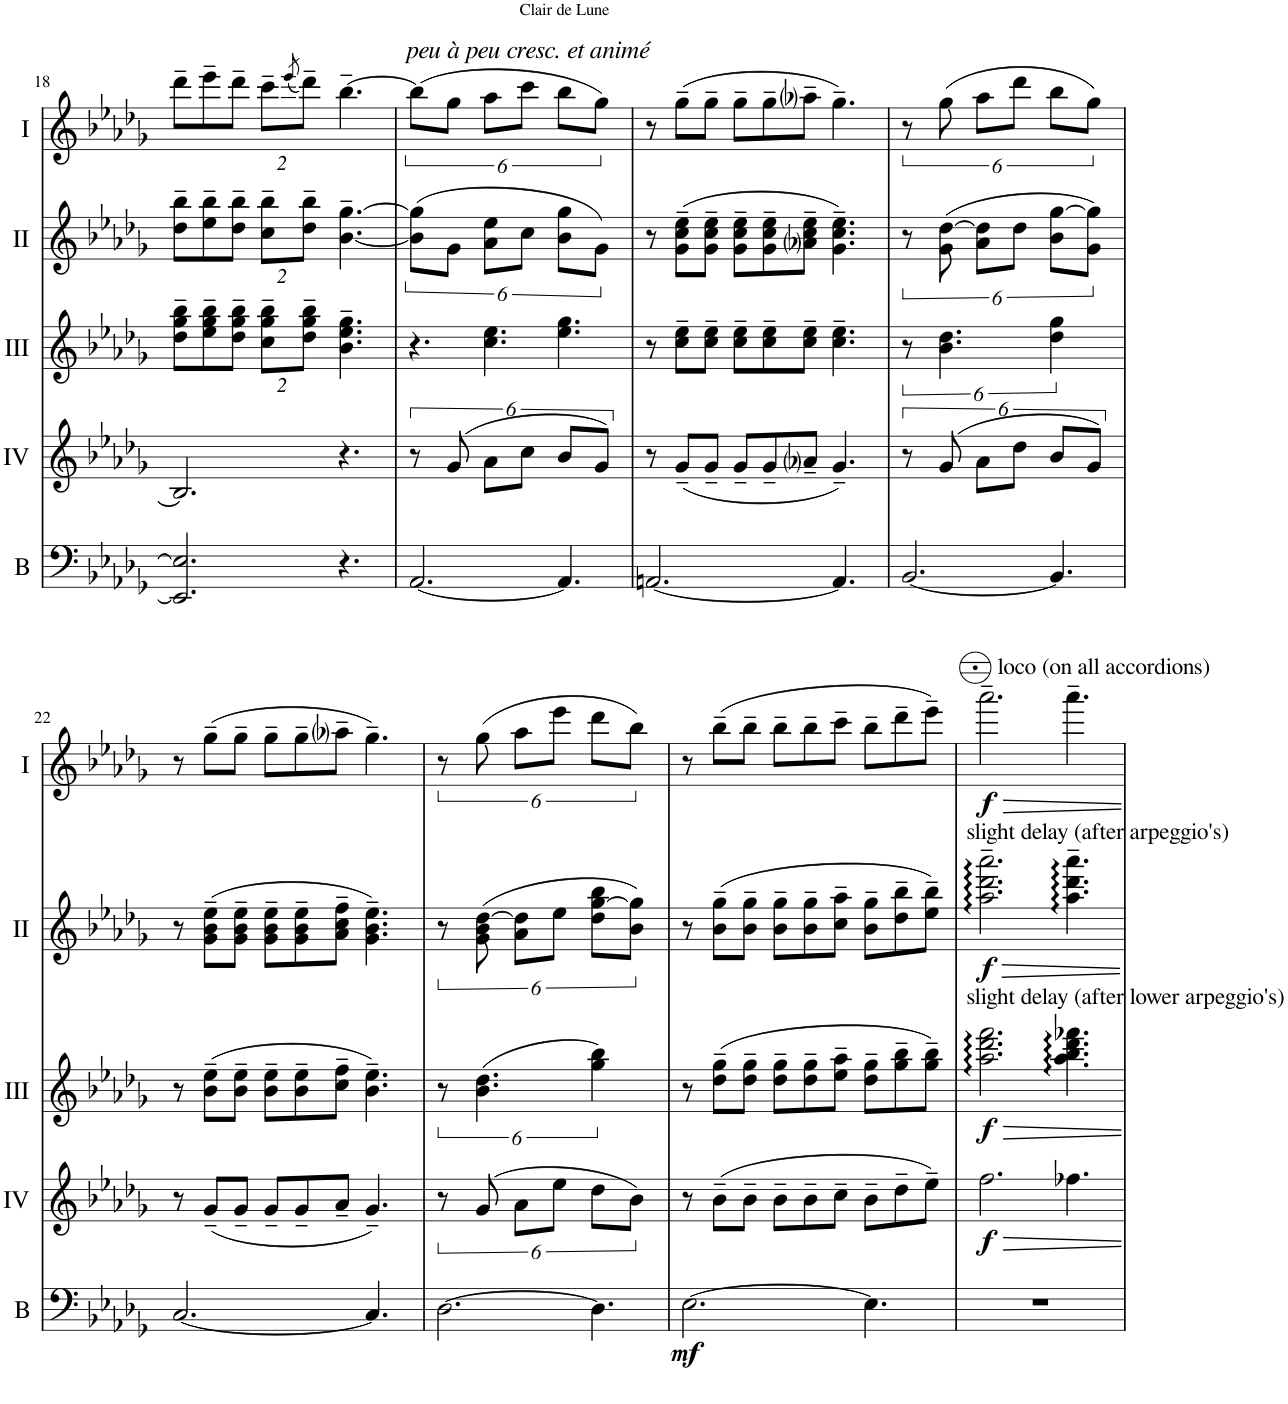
**kern	**dynam	**kern	**dynam	**kern	**dynam	**kern	**dynam	**kern	**dynam
*part5	*part5	*part4	*part4	*part3	*part3	*part2	*part2	*part1	*part1
*staff5	*staff5	*staff4	*staff4	*staff3	*staff3	*staff2	*staff2	*staff1	*staff1
*I"Bass	*	*I"Acc. 4	*	*I"Acc. 3	*	*I"Acc. 2	*	*I"Acc. 1	*
*I'B	*	*	*	*	*	*	*	*	*
!!LO:PB:g=z
*clefF4	*	*clefG2	*	*clefG2	*	*clefG2	*	*clefG2	*
*Trd7c12	*	*Trd7c12	*	*Trd7c12	*	*	*	*	*
*k[b-e-a-d-g-]	*	*k[b-e-a-d-g-]	*	*k[b-e-a-d-g-]	*	*k[b-e-a-d-g-]	*	*k[b-e-a-d-g-]	*
*M9/8	*	*M9/8	*	*M9/8	*	*M9/8	*	*M9/8	*
=18	=18	=18	=18	=18	=18	=18	=18	=18	=18
2.EE-/] 2.E-/]	.	2.B-/]	.	8dd-\~ 8gg-\~ 8bb-\~L	.	8dd-\~ 8bb-\~L	.	8ddd-~\L	.
.	.	.	.	8ee-\~ 8gg-\~ 8bb-\~	.	8ee-\~ 8bb-\~	.	8eee-~\	.
.	.	.	.	8dd-\~ 8gg-\~ 8bb-\~J	.	8dd-\~ 8bb-\~J	.	8ddd-~\J	.
*	*	*	*	*Xbrackettup	*	*Xbrackettup	*	*Xbrackettup	*
.	.	.	.	16%3cc\~ 16%3gg-\~ 16%3bb-\~L	.	16%3cc\~ 16%3bb-\~L	.	16%3ccc~\L	.
.	.	.	.	.	.	.	.	(8qeee-/	.
.	.	.	.	16%3dd-\~ 16%3gg-\~ 16%3bb-\~J	.	16%3dd-\~ 16%3bb-\~J	.	16%3ddd-~\J)	.
4.r	.	4.r	.	4.b-\~ 4.ee-\~ 4.gg-\~	.	[4.b-\~ [4.gg-\~	.	[4.bb-~\	.
=19	=19	=19	=19	=19	=19	=19	=19	=19	=19
*	*	*	*	*	*	*brackettup	*	*brackettup	*
!	!	!	!	!	!	!	!	!LO:TX:a:i:t=peu à peu cresc. et animé	!
[2.AA-/	.	16%3r	.	4.r	.	(16%3b-\] 16%3gg-\]L	.	(16%3bb-\L]	.
.	.	(16%3g-/	.	.	.	16%3g-\J	.	16%3gg-\J	.
.	.	16%3a-\L	.	4.cc\ 4.ee-\	.	16%3a-\ 16%3ee-\L	.	16%3aa-\L	.
.	.	16%3cc\J	.	.	.	16%3cc\J	.	16%3ccc\J	.
4.AA-/]	.	16%3b-/L	.	4.ee-\ 4.gg-\	.	16%3b-\ 16%3gg-\L	.	16%3bb-\L	.
.	.	16%3g-/J)	.	.	.	16%3g-\J)	.	16%3gg-\J)	.
=20	=20	=20	=20	=20	=20	=20	=20	=20	=20
[2.AAn/	.	8r	.	8r	.	8r	.	8r	.
.	.	(8g-~/L	.	8cc\~ 8ee-\~L	.	(8g-\~ 8cc\~ 8ee-\~L	.	(8gg-~\L	.
.	.	8g-~/J	.	8cc\~ 8ee-\~J	.	8g-\~ 8cc\~ 8ee-\~J	.	8gg-~\J	.
.	.	8g-~/L	.	8cc\~ 8ee-\~L	.	8g-\~ 8cc\~ 8ee-\~L	.	8gg-~\L	.
.	.	8g-~/	.	8cc\~ 8ee-\~	.	8g-\~ 8cc\~ 8ee-\~	.	8gg-~\	.
.	.	8a-i~/J	.	8cc\~ 8ee-\~J	.	8a-i\~ 8cc\~ 8ee-\~J	.	8aa-i~\J	.
4.AA/]	.	4.g-~/)	.	4.cc\~ 4.ee-\~	.	4.g-\~ 4.cc\~ 4.ee-\~)	.	4.gg-~\)	.
=21	=21	=21	=21	=21	=21	=21	=21	=21	=21
*	*	*	*	*brackettup	*	*	*	*	*
[2.BB-/	.	16%3r	.	16%3r	.	16%3r	.	16%3r	.
.	.	(16%3g-/	.	8%3.b-\ 8%3.dd-\	.	(16%3g-\ [16%3dd-\	.	(16%3gg-\	.
.	.	16%3a-\L	.	.	.	16%3a-\ 16%3dd-\]L	.	16%3aa-\L	.
.	.	16%3dd-\J	.	.	.	16%3dd-\J	.	16%3ddd-\J	.
4.BB-/]	.	16%3b-/L	.	8%3dd-\ 8%3gg-\	.	16%3b-\ [16%3gg-\L	.	16%3bb-\L	.
.	.	16%3g-/J)	.	.	.	16%3g-\ 16%3gg-\]J)	.	16%3gg-\J)	.
!!LO:LB:g=z
=22	=22	=22	=22	=22	=22	=22	=22	=22	=22
[2.C/	.	8r	.	8r	.	8r	.	8r	.
.	.	(8g-~/L	.	(8b-\~ 8ee-\~L	.	(8g-\~ 8b-\~ 8ee-\~L	.	(8gg-~\L	.
.	.	8g-~/J	.	8b-\~ 8ee-\~J	.	8g-\~ 8b-\~ 8ee-\~J	.	8gg-~\J	.
.	.	8g-~/L	.	8b-\~ 8ee-\~L	.	8g-\~ 8b-\~ 8ee-\~L	.	8gg-~\L	.
.	.	8g-~/	.	8b-\~ 8ee-\~	.	8g-\~ 8b-\~ 8ee-\~	.	8gg-~\	.
.	.	8a-~/J	.	8cc\~ 8ff\~J	.	8a-\~ 8cc\~ 8ff\~J	.	8aa-i~\J	.
4.C/]	.	4.g-~/)	.	4.b-\~ 4.ee-\~)	.	4.g-\~ 4.b-\~ 4.ee-\~)	.	4.gg-~\)	.
=23	=23	=23	=23	=23	=23	=23	=23	=23	=23
[2.D-\	.	16%3r	.	16%3r	.	16%3r	.	16%3r	.
.	.	(16%3g-/	.	(8%3.b-\ 8%3.dd-\	.	(16%3g-\ 16%3b-\ [16%3dd-\	.	(16%3gg-\	.
.	.	16%3a-\L	.	.	.	16%3a-\ 16%3dd-\]L	.	16%3aa-\L	.
.	.	16%3ee-\J	.	.	.	16%3ee-\J	.	16%3eee-\J	.
4.D-\]	.	16%3dd-\L	.	8%3gg-\ 8%3bb-\)	.	16%3dd-\ [16%3gg-\ 16%3bb-\L	.	16%3ddd-\L	.
.	.	16%3b-\J)	.	.	.	16%3b-\ 16%3gg-\]J)	.	16%3bb-\J)	.
=24	=24	=24	=24	=24	=24	=24	=24	=24	=24
!	!LO:DY:b	!	!	!	!	!	!	!	!
[2.E-\	mf	8r	.	8r	.	8r	.	8r	.
.	.	(8b-~\L	.	(8dd-\~ 8gg-\~L	.	(8b-\~ 8gg-\~L	.	(8bb-~\L	.
.	.	8b-~\J	.	8dd-\~ 8gg-\~J	.	8b-\~ 8gg-\~J	.	8bb-~\J	.
.	.	8b-~\L	.	8dd-\~ 8gg-\~L	.	8b-\~ 8gg-\~L	.	8bb-~\L	.
.	.	8b-~\	.	8dd-\~ 8gg-\~	.	8b-\~ 8gg-\~	.	8bb-~\	.
.	.	8cc~\J	.	8ee-\~ 8aa-\~J	.	8cc\~ 8aa-\~J	.	8ccc~\J	.
4.E-\]	.	8b-~\L	.	8dd-\~ 8gg-\~L	.	8b-\~ 8gg-\~L	.	8bb-~\L	.
.	.	8dd-~\	.	8gg-\~ 8bb-\~	.	8dd-\~ 8bb-\~	.	8ddd-~\	.
.	.	8ee-~\J)	.	8gg-\~ 8bb-\~J)	.	8ee-\~ 8bb-\~J)	.	8eee-~\J)	.
=25	=25	=25	=25	=25	=25	=25	=25	=25	=25
!	!	!	!	!	!	!	!	!LO:TX:a:t=loco (on all accordions)	!
!	!	!	!	!	!	!	!	!LO:TX:b:t=slight delay (after arpeggio's)	!
!	!	!	!	!	!	!LO:TX:b:t=slight delay (after lower arpeggio's)	!	!	!
!	!	!	!LO:DY:b	!	!LO:DY:b	!	!LO:DY:b	!	!LO:DY:b
8%9r	.	2.ff\	f	2.aa-\ 2.ddd-\ 2.fff\	f	2.aa-\~ 2.ddd-\~ 2.aaa-\~	f	2.aaa-~\	f
.	.	4.ff-X\	.	4.aa-\ 4.bb-\ 4.ddd-\ 4.fff-X\	.	4.aa-\~ 4.ddd-\~ 4.aaa-\~	.	4.aaa-~\	.
=	=	=	=	=	=	=	=	=	=
*-	*-	*-	*-	*-	*-	*-	*-	*-	*-
